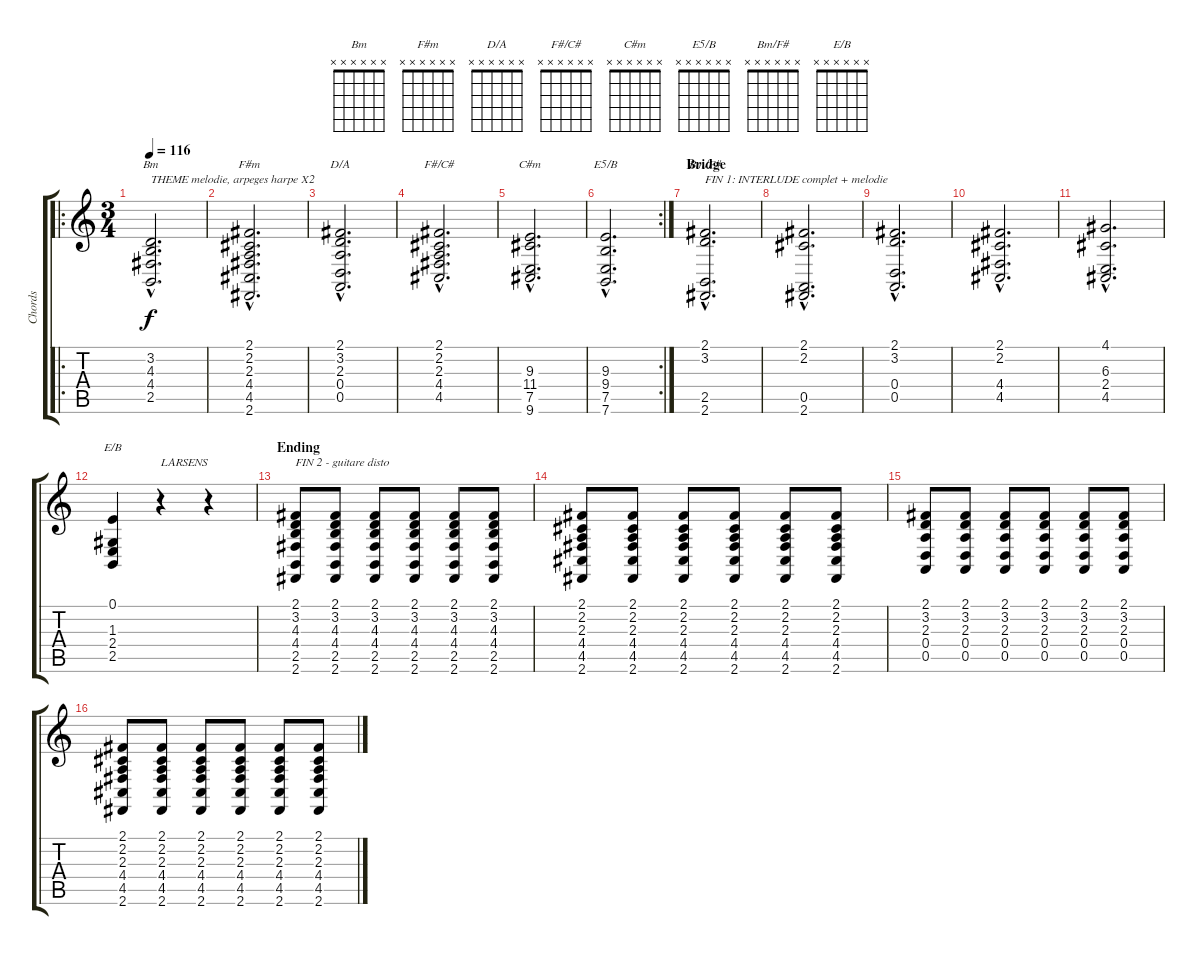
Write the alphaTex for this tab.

\track ("Chords" "Chords") {instrument synthstrings1}
\staff {score tabs}
\tuning (E4 B3 G3 D3 A2 E2) {hide}
\chord ("Bm" x x x x x x) {firstfret 0}
\chord ("F#m" x x x x x x) {firstfret 0}
\chord ("D/A" x x x x x x) {firstfret 0}
\chord ("F#/C#" x x x x x x) {firstfret 0}
\chord ("C#m" x x x x x x) {firstfret 0}
\chord ("E5/B" x x x x x x) {firstfret 0}
\chord ("Bm/F#" x x x x x x) {firstfret 0}
\chord ("E/B" x x x x x x) {firstfret 0}
\ro
\ts (3 4)
\tempo 116
\clef g2
\ks c
(3.2{hac} 4.3{hac} 4.4{hac} 2.5{hac}).2{d ch "Bm" txt "THEME melodie, arpeges harpe X2" dy f} |
(2.1{hac} 2.2{hac} 2.3{hac} 4.4{hac} 4.5{hac} 2.6{hac}).2{d ch "F#m"} |
(2.1{hac} 3.2{hac} 2.3{hac} 0.4{hac} 0.5{hac}).2{d ch "D/A"} |
(2.1{hac} 2.2{hac} 2.3{hac} 4.4{hac} 4.5{hac}).2{d ch "F#/C#"} |
(9.3{hac} 11.4{hac} 7.5{hac} 9.6{hac}).2{d ch "C#m"} |
\rc 2
(9.3{hac} 9.4{hac} 7.5{hac} 7.6{hac}).2{d ch "E5/B"} |
\section ("" "Bridge")
(2.1{hac} 3.2{hac} 2.5{hac} 2.6{hac}).2{d ch "Bm/F#" txt "FIN 1: INTERLUDE complet + melodie"} |
(2.1{hac} 2.2{hac} 0.5{hac} 2.6{hac}).2{d} |
(2.1{hac} 3.2{hac} 0.4{hac} 0.5{hac}).2{d} |
(2.1{hac} 2.2{hac} 4.4{hac} 4.5{hac}).2{d} |
(4.1{hac} 6.3{hac} 2.4{hac} 4.5{hac}).2{d} |
(0.1 1.3 2.4 2.5).4{ch "E/B"} r.4{txt "LARSENS"} r.4 |
\section ("" "Ending")
(2.1 3.2 4.3 4.4 2.5 2.6).8{txt "FIN 2 - guitare disto" instrument distortionguitar} (2.1 3.2 4.3 4.4 2.5 2.6).8 (2.1 3.2 4.3 4.4 2.5 2.6).8 (2.1 3.2 4.3 4.4 2.5 2.6).8 (2.1 3.2 4.3 4.4 2.5 2.6).8 (2.1 3.2 4.3 4.4 2.5 2.6).8 |
(2.1 2.2 2.3 4.4 4.5 2.6).8 (2.1 2.2 2.3 4.4 4.5 2.6).8 (2.1 2.2 2.3 4.4 4.5 2.6).8 (2.1 2.2 2.3 4.4 4.5 2.6).8 (2.1 2.2 2.3 4.4 4.5 2.6).8 (2.1 2.2 2.3 4.4 4.5 2.6).8 |
(2.1 3.2 2.3 0.4 0.5).8 (2.1 3.2 2.3 0.4 0.5).8 (2.1 3.2 2.3 0.4 0.5).8 (2.1 3.2 2.3 0.4 0.5).8 (2.1 3.2 2.3 0.4 0.5).8 (2.1 3.2 2.3 0.4 0.5).8 |
(2.1 2.2 2.3 4.4 4.5 2.6).8 (2.1 2.2 2.3 4.4 4.5 2.6).8 (2.1 2.2 2.3 4.4 4.5 2.6).8 (2.1 2.2 2.3 4.4 4.5 2.6).8 (2.1 2.2 2.3 4.4 4.5 2.6).8 (2.1 2.2 2.3 4.4 4.5 2.6).8
